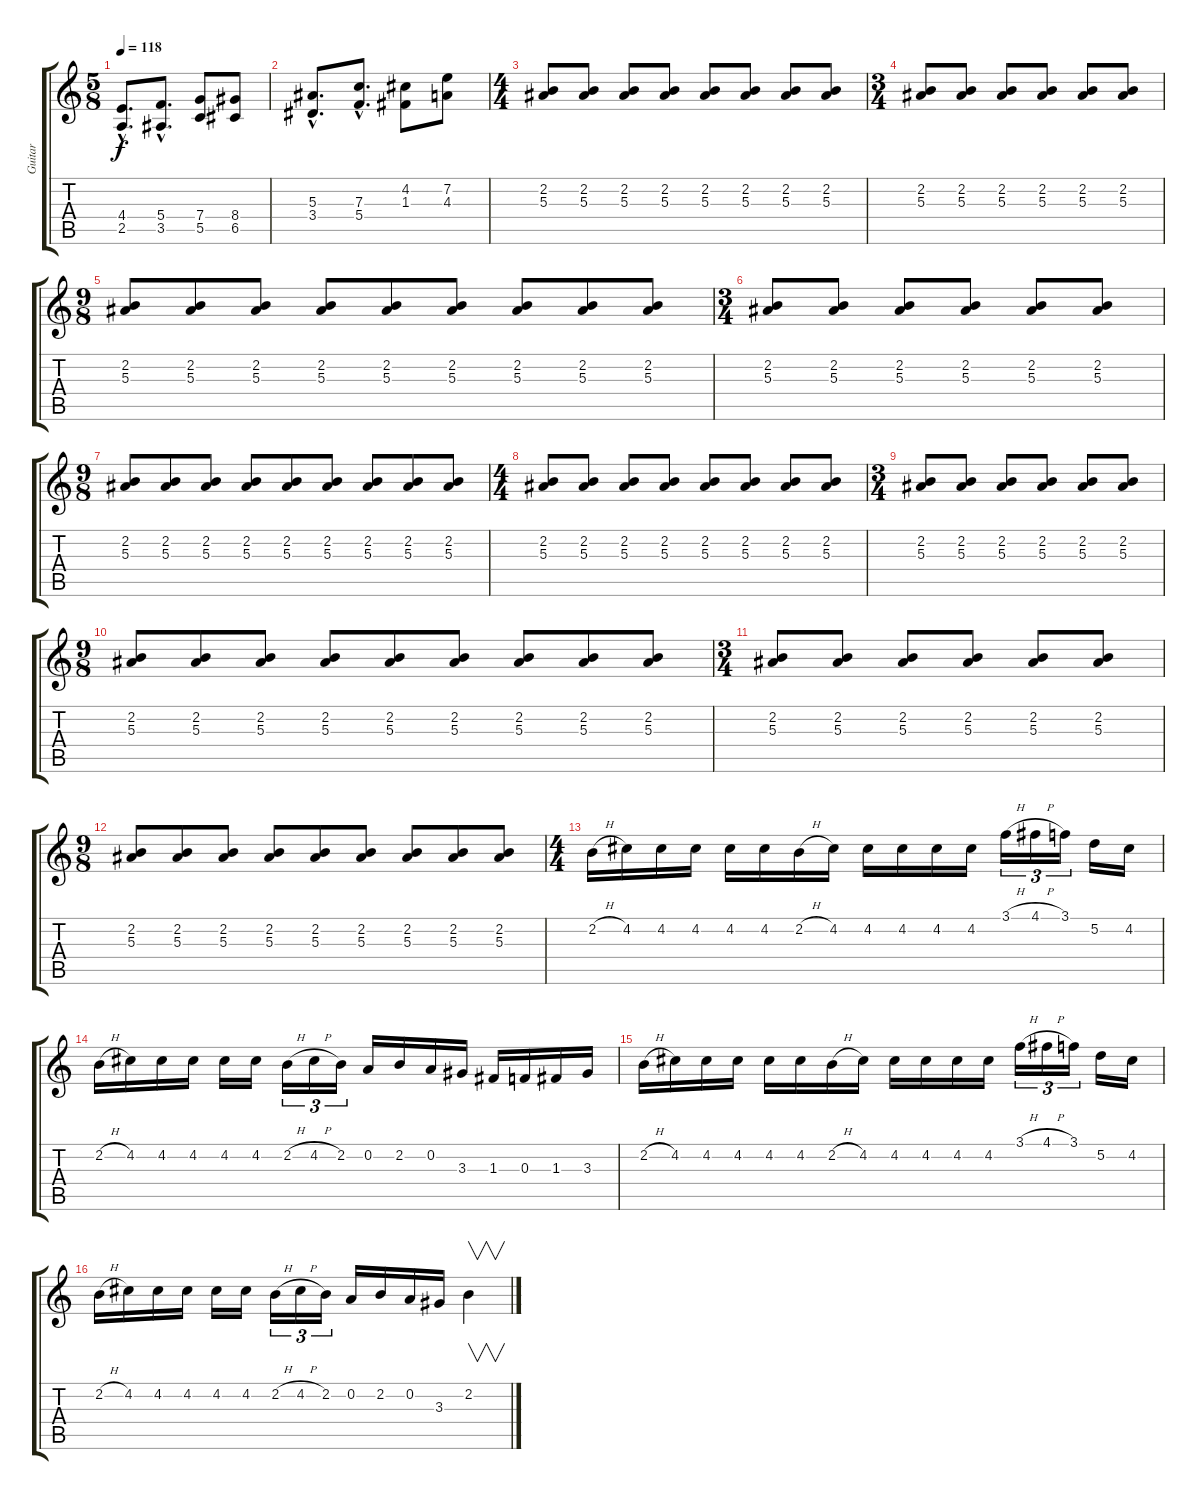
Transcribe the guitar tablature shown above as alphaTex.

\track ("Guitar" "Guitar") {instrument distortionguitar}
\staff {score tabs}
\tuning (D4 A3 F3 C3 G2 D2) {hide}
\ts (5 8)
\tempo 118
\clef g2
\ks c
(4.4{hac} 2.5{hac}).8{d dy f} (5.4{hac} 3.5{hac}).8{d} (7.4 5.5).8 (8.4 6.5).8 |
(5.3{hac} 3.4{hac}).8{d} (7.3{hac} 5.4{hac}).8{d} (4.2 1.3).8 (7.2 4.3).8 |
\ts (4 4)
(2.2 5.3).8 (2.2 5.3).8 (2.2 5.3).8 (2.2 5.3).8 (2.2 5.3).8 (2.2 5.3).8 (2.2 5.3).8 (2.2 5.3).8 |
\ts (3 4)
(2.2 5.3).8 (2.2 5.3).8 (2.2 5.3).8 (2.2 5.3).8 (2.2 5.3).8 (2.2 5.3).8 |
\ts (9 8)
(2.2 5.3).8 (2.2 5.3).8 (2.2 5.3).8 (2.2 5.3).8 (2.2 5.3).8 (2.2 5.3).8 (2.2 5.3).8 (2.2 5.3).8 (2.2 5.3).8 |
\ts (3 4)
(2.2 5.3).8 (2.2 5.3).8 (2.2 5.3).8 (2.2 5.3).8 (2.2 5.3).8 (2.2 5.3).8 |
\ts (9 8)
(2.2 5.3).8 (2.2 5.3).8 (2.2 5.3).8 (2.2 5.3).8 (2.2 5.3).8 (2.2 5.3).8 (2.2 5.3).8 (2.2 5.3).8 (2.2 5.3).8 |
\ts (4 4)
(2.2 5.3).8 (2.2 5.3).8 (2.2 5.3).8 (2.2 5.3).8 (2.2 5.3).8 (2.2 5.3).8 (2.2 5.3).8 (2.2 5.3).8 |
\ts (3 4)
(2.2 5.3).8 (2.2 5.3).8 (2.2 5.3).8 (2.2 5.3).8 (2.2 5.3).8 (2.2 5.3).8 |
\ts (9 8)
(2.2 5.3).8 (2.2 5.3).8 (2.2 5.3).8 (2.2 5.3).8 (2.2 5.3).8 (2.2 5.3).8 (2.2 5.3).8 (2.2 5.3).8 (2.2 5.3).8 |
\ts (3 4)
(2.2 5.3).8 (2.2 5.3).8 (2.2 5.3).8 (2.2 5.3).8 (2.2 5.3).8 (2.2 5.3).8 |
\ts (9 8)
(2.2 5.3).8 (2.2 5.3).8 (2.2 5.3).8 (2.2 5.3).8 (2.2 5.3).8 (2.2 5.3).8 (2.2 5.3).8 (2.2 5.3).8 (2.2 5.3).8 |
\ts (4 4)
2.2{h}.16 4.2.16 4.2.16 4.2.16 4.2.16 4.2.16 2.2{h}.16 4.2.16 4.2.16 4.2.16 4.2.16 4.2.16 3.1{h}.16{tu (3 2)} 4.1{h}.16{tu (3 2)} 3.1.16{tu (3 2)} 5.2.16 4.2.16 |
2.2{h}.16 4.2.16 4.2.16 4.2.16 4.2.16 4.2.16 2.2{h}.16{tu (3 2)} 4.2{h}.16{tu (3 2)} 2.2.16{tu (3 2)} 0.2.16 2.2.16 0.2.16 3.3.16 1.3.16 0.3.16 1.3.16 3.3.16 |
2.2{h}.16 4.2.16 4.2.16 4.2.16 4.2.16 4.2.16 2.2{h}.16 4.2.16 4.2.16 4.2.16 4.2.16 4.2.16 3.1{h}.16{tu (3 2)} 4.1{h}.16{tu (3 2)} 3.1.16{tu (3 2)} 5.2.16 4.2.16 |
2.2{h}.16 4.2.16 4.2.16 4.2.16 4.2.16 4.2.16 2.2{h}.16{tu (3 2)} 4.2{h}.16{tu (3 2)} 2.2.16{tu (3 2)} 0.2.16 2.2.16 0.2.16 3.3.16 2.2.4{v}
